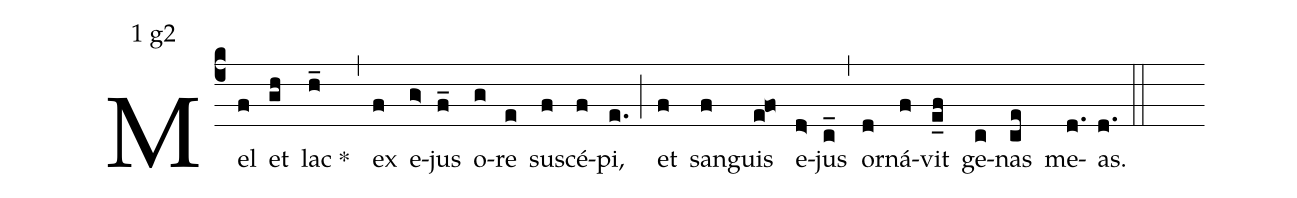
mode:1 g2;
%%
(c4) Mel(f) et(gh) lac(h_) *()(,) ex(f) e(g>)jus(f_) o(g)re(e) su(f)scé(f)pi,(e.) (;)  et(f) san(f)guis(e@fo) e(d>)jus(c_) (,) or(d)ná(f)vit(e_f) ge(c)nas(ce) me(d.)as.(d.) (::)
